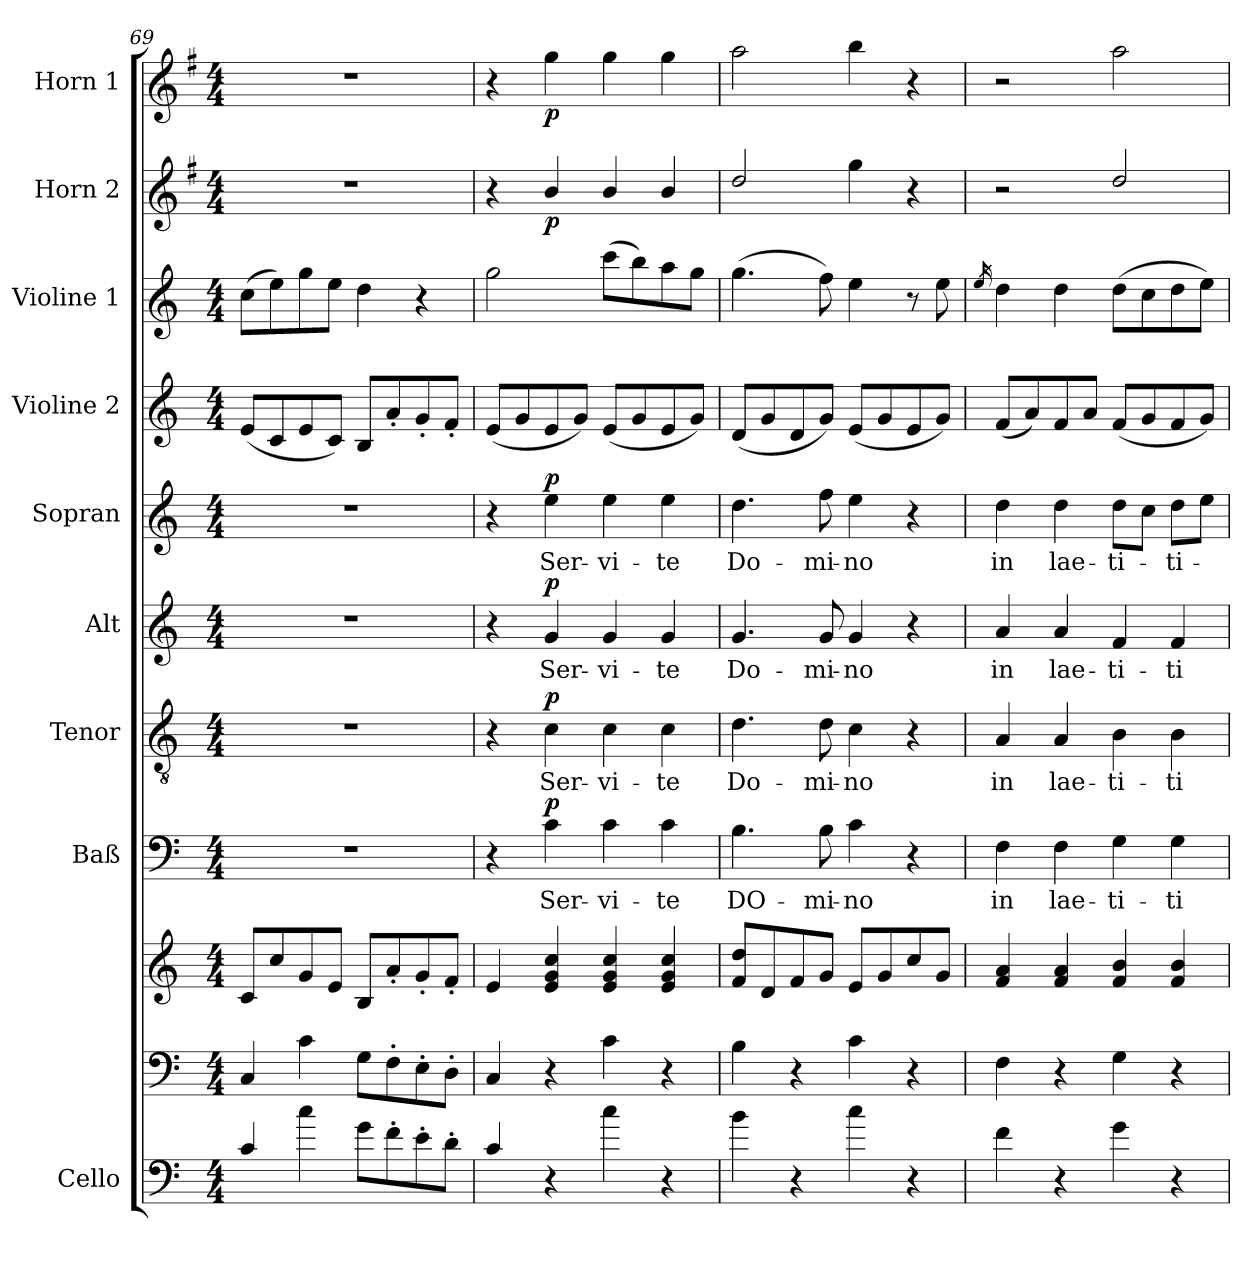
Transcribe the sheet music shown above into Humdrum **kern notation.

**kern	**kern	**kern	**kern	**text	**dynam	**kern	**text	**dynam	**kern	**text	**dynam	**kern	**text	**dynam	**kern	**kern	**kern	**dynam	**kern	**dynam
*part10	*part9	*part9	*part8	*part8	*part8	*part7	*part7	*part7	*part6	*part6	*part6	*part5	*part5	*part5	*part4	*part3	*part2	*part2	*part1	*part1
*staff11	*staff10	*staff9	*staff8	*staff8	*staff8	*staff7	*staff7	*staff7	*staff6	*staff6	*staff6	*staff5	*staff5	*staff5	*staff4	*staff3	*staff2	*staff2	*staff1	*staff1
*I"Cello	*	*	*I"Baß	*	*	*I"Tenor	*	*	*I"Alt	*	*	*I"Sopran	*	*	*I"Violine 2	*I"Violine 1	*I"Horn 2	*	*I"Horn 1	*
*	*	*	*	*	*	*	*	*	*	*	*	*	*	*	*I'Vln	*I'Vln	*I'Hn	*	*I'Hn	*
*clefF4	*clefF4	*clefG2	*clefF4	*	*	*clefGv2	*	*	*clefG2	*	*	*clefG2	*	*	*clefG2	*clefG2	*clefG2	*	*clefG2	*
*ITrd7c12	*	*	*	*	*	*	*	*	*	*	*	*	*	*	*	*	*ITrd4c7	*	*ITrd4c7	*
*k[]	*k[]	*k[]	*k[]	*	*	*k[]	*	*	*k[]	*	*	*k[]	*	*	*k[]	*k[]	*k[]	*	*k[]	*
*C:	*C:	*C:	*C:	*	*	*C:	*	*	*C:	*	*	*C:	*	*	*C:	*C:	*C:	*	*C:	*
*M4/4	*M4/4	*M4/4	*M4/4	*	*	*M4/4	*	*	*M4/4	*	*	*M4/4	*	*	*M4/4	*M4/4	*M4/4	*	*M4/4	*
=69	=69	=69	=69	=69	=69	=69	=69	=69	=69	=69	=69	=69	=69	=69	=69	=69	=69	=69	=69	=69
4C/	4C/	8c/L	1r	.	.	1r	.	.	1r	.	.	1r	.	.	(<8e/L	(>8cc\L	1r	.	1r	.
.	.	8cc/	.	.	.	.	.	.	.	.	.	.	.	.	8c/	8ee\)	.	.	.	.
4c\	4c\	8g/	.	.	.	.	.	.	.	.	.	.	.	.	8e/	8gg\	.	.	.	.
.	.	8e/J	.	.	.	.	.	.	.	.	.	.	.	.	8c/J)	8ee\J	.	.	.	.
8G\L	8G\L	8B/L	.	.	.	.	.	.	.	.	.	.	.	.	8B/L	4dd\	.	.	.	.
8F'>\	8F'>\	8a'</	.	.	.	.	.	.	.	.	.	.	.	.	8a'</	.	.	.	.	.
8E'>\	8E'>\	8g'</	.	.	.	.	.	.	.	.	.	.	.	.	8g'</	4r	.	.	.	.
8D'>\J	8D'>\J	8f'</J	.	.	.	.	.	.	.	.	.	.	.	.	8f'</J	.	.	.	.	.
=70	=70	=70	=70	=70	=70	=70	=70	=70	=70	=70	=70	=70	=70	=70	=70	=70	=70	=70	=70	=70
4C/	4C/	4e/	4r	.	.	4r	.	.	4r	.	.	4r	.	.	(<8e/L	2gg\	4r	.	4r	.
.	.	.	.	.	.	.	.	.	.	.	.	.	.	.	8g/	.	.	.	.	.
!	!	!	!	!LO:LY:b	!LO:DY:a	!	!LO:LY:b	!LO:DY:a	!	!LO:LY:b	!LO:DY:a	!	!LO:LY:b	!LO:DY:a	!	!	!	!LO:DY:b	!	!LO:DY:b
4r	4r	4e/ 4g/ 4cc/	4c\	Ser-	p	4c\	Ser-	p	4g/	Ser-	p	4ee\	Ser-	p	8e/	.	4e/	p	4cc\	p
.	.	.	.	.	.	.	.	.	.	.	.	.	.	.	8g/J)	.	.	.	.	.
!	!	!	!	!LO:LY:b	!	!	!LO:LY:b	!	!	!LO:LY:b	!	!	!LO:LY:b	!	!	!	!	!	!	!
4c\	4c\	4e/ 4g/ 4cc/	4c\	-vi-	.	4c\	-vi-	.	4g/	-vi-	.	4ee\	-vi-	.	(<8e/L	(>8ccc\L	4e/	.	4cc\	.
.	.	.	.	.	.	.	.	.	.	.	.	.	.	.	8g/	8bb\)	.	.	.	.
!	!	!	!	!LO:LY:b	!	!	!LO:LY:b	!	!	!LO:LY:b	!	!	!LO:LY:b	!	!	!	!	!	!	!
4r	4r	4e/ 4g/ 4cc/	4c\	-te	.	4c\	-te	.	4g/	-te	.	4ee\	-te	.	8e/	8aa\	4e/	.	4cc\	.
.	.	.	.	.	.	.	.	.	.	.	.	.	.	.	8g/J)	8gg\J	.	.	.	.
!!LO:PB:g=z
=71	=71	=71	=71	=71	=71	=71	=71	=71	=71	=71	=71	=71	=71	=71	=71	=71	=71	=71	=71	=71
!	!	!	!	!LO:LY:b	!	!	!LO:LY:b	!	!	!LO:LY:b	!	!	!LO:LY:b	!	!	!	!	!	!	!
4B\	4B\	8f/ 8dd/L	4.B\	DO-	.	4.d\	Do-	.	4.g/	Do-	.	4.dd\	Do-	.	(<8d/L	(>4.gg\	2g/	.	2dd\	.
.	.	8d/	.	.	.	.	.	.	.	.	.	.	.	.	8g/	.	.	.	.	.
4r	4r	8f/	.	.	.	.	.	.	.	.	.	.	.	.	8d/	.	.	.	.	.
!	!	!	!	!LO:LY:b	!	!	!LO:LY:b	!	!	!LO:LY:b	!	!	!LO:LY:b	!	!	!	!	!	!	!
.	.	8g/J	8B\	-mi-	.	8d\	-mi-	.	8g/	-mi-	.	8ff\	-mi-	.	8g/J)	8ff\)	.	.	.	.
!	!	!	!	!LO:LY:b	!	!	!LO:LY:b	!	!	!LO:LY:b	!	!	!LO:LY:b	!	!	!	!	!	!	!
4c\	4c\	8e/L	4c\	-no	.	4c\	-no	.	4g/	-no	.	4ee\	-no	.	(<8e/L	4ee\	4cc\	.	4ee\	.
.	.	8g/	.	.	.	.	.	.	.	.	.	.	.	.	8g/	.	.	.	.	.
4r	4r	8cc/	4r	.	.	4r	.	.	4r	.	.	4r	.	.	8e/	8r	4r	.	4r	.
.	.	8g/J	.	.	.	.	.	.	.	.	.	.	.	.	8g/J)	8ee\	.	.	.	.
=72	=72	=72	=72	=72	=72	=72	=72	=72	=72	=72	=72	=72	=72	=72	=72	=72	=72	=72	=72	=72
.	.	.	.	.	.	.	.	.	.	.	.	.	.	.	.	16qee/	.	.	.	.
!	!	!	!	!LO:LY:b	!	!	!LO:LY:b	!	!	!LO:LY:b	!	!	!LO:LY:b	!	!	!	!	!	!	!
4F\	4F\	4f/ 4a/	4F\	in	.	4A/	in	.	4a/	in	.	4dd\	in	.	(<8f/L	4dd\	2r	.	2r	.
.	.	.	.	.	.	.	.	.	.	.	.	.	.	.	8a/)	.	.	.	.	.
!	!	!	!	!LO:LY:b	!	!	!LO:LY:b	!	!	!LO:LY:b	!	!	!LO:LY:b	!	!	!	!	!	!	!
4r	4r	4f/ 4a/	4F\	lae-	.	4A/	lae-	.	4a/	lae-	.	4dd\	lae-	.	8f/	4dd\	.	.	.	.
.	.	.	.	.	.	.	.	.	.	.	.	.	.	.	8a/J	.	.	.	.	.
!	!	!	!	!LO:LY:b	!	!	!LO:LY:b	!	!	!LO:LY:b	!	!	!LO:LY:b	!	!	!	!	!	!	!
4G\	4G\	4f/ 4b/	4G\	-ti-	.	4B\	-ti-	.	4f/	-ti-	.	8dd\L	-ti-	.	(<8f/L	(>8dd\L	2g/	.	2dd\	.
.	.	.	.	.	.	.	.	.	.	.	.	8cc\J	.	.	8g/	8cc\	.	.	.	.
!	!	!	!	!LO:LY:b	!	!	!LO:LY:b	!	!	!LO:LY:b	!	!	!LO:LY:b	!	!	!	!	!	!	!
4r	4r	4f/ 4b/	4G\	-ti-	.	4B\	-ti-	.	4f/	-ti-	.	8dd\L	-ti-	.	8f/	8dd\	.	.	.	.
.	.	.	.	.	.	.	.	.	.	.	.	8ee\J	.	.	8g/J)	8ee\J)	.	.	.	.
=	=	=	=	=	=	=	=	=	=	=	=	=	=	=	=	=	=	=	=	=
*-	*-	*-	*-	*-	*-	*-	*-	*-	*-	*-	*-	*-	*-	*-	*-	*-	*-	*-	*-	*-
